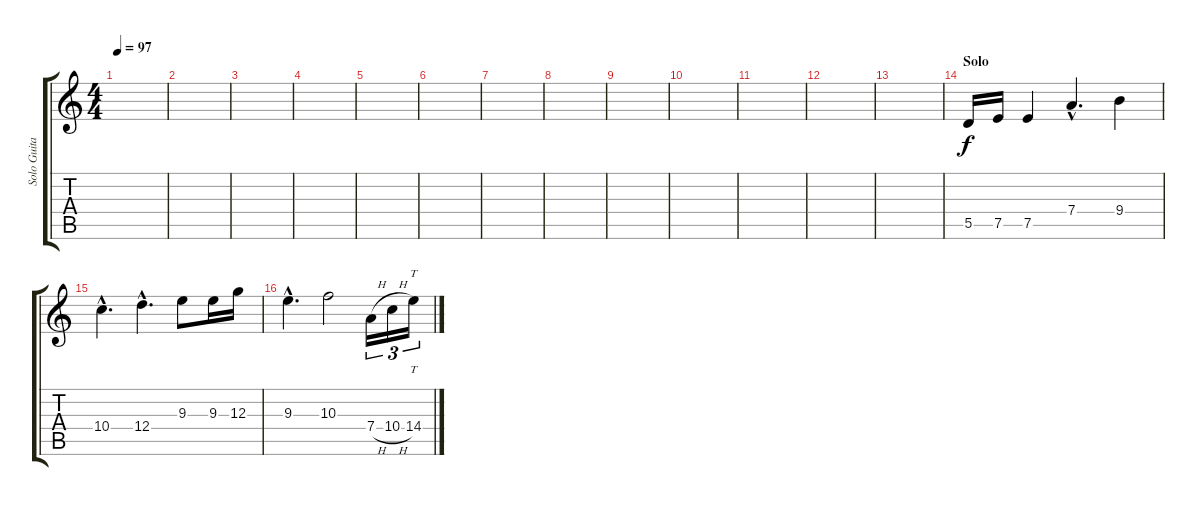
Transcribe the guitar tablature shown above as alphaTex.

\track ("Solo Guitar 2" "Solo Guita") {instrument overdrivenguitar}
\staff {score tabs}
\tuning (E4 B3 G3 D3 A2 E2) {hide}
\ts (4 4)
\tempo 97
\clef g2
\ks c
|
|
|
|
|
|
|
|
|
|
|
|
|
\section ("" "Solo")
5.5.16 7.5.16 7.5.4 7.4{hac}.4{d} 9.4.4 |
10.4{hac}.4{d} 12.4{hac}.4{d} 9.3.8 9.3.16 12.3.16 |
9.3{hac}.4{d} 10.3.2 7.4{h}.16{tu (3 2)} 10.4{h}.16{tu (3 2)} 14.4.16{tt tu (3 2)}
